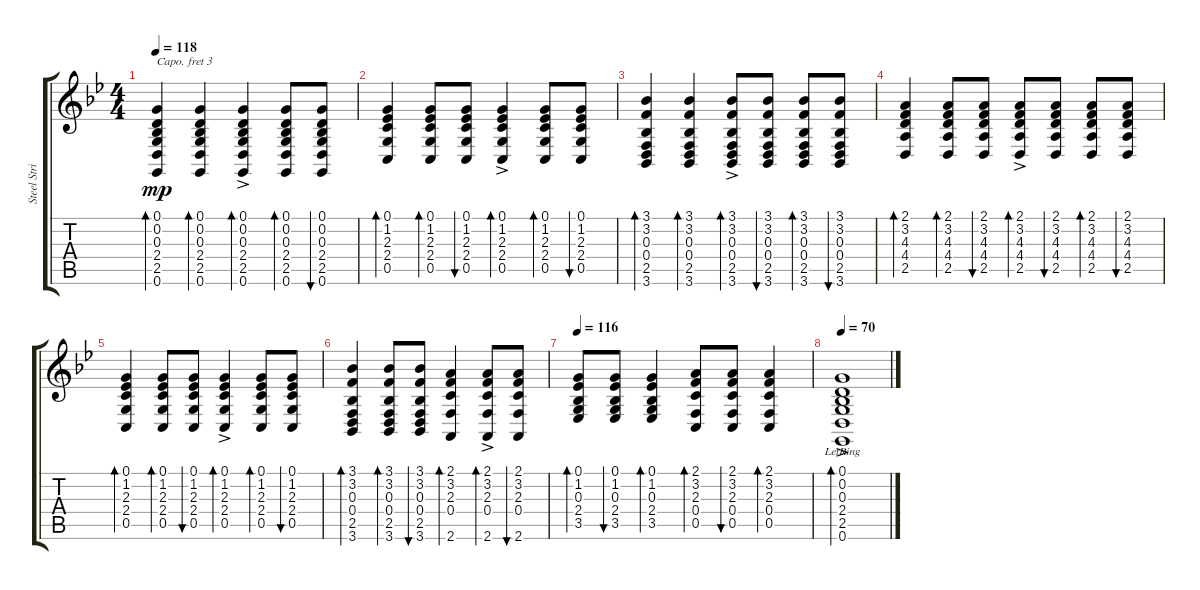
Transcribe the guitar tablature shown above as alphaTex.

\track ("Steel String Guitar" "Steel Stri") {instrument voiceoohs}
\staff {score tabs}
\capo 3
\tuning (E4 B3 G3 D3 A2 E2) {hide}
\ts (4 4)
\tempo 118
\clef g2
\ks gminor
(0.1 0.2 0.3 2.4 2.5 0.6).4{bd 60 dy mp} (0.1 0.2 0.3 2.4 2.5 0.6).4{bd 60} (0.1{ac} 0.2{ac} 0.3{ac} 2.4{ac} 2.5{ac} 0.6{ac}).4{bd 60} (0.1 0.2 0.3 2.4 2.5 0.6).8{bd 60} (0.1 0.2 0.3 2.4 2.5 0.6).8{bu 60} |
(0.1 1.2 2.3 2.4 0.5).4{bd 60} (0.1 1.2 2.3 2.4 0.5).8{bd 60} (0.1 1.2 2.3 2.4 0.5).8{bu 60} (0.1{ac} 1.2{ac} 2.3{ac} 2.4{ac} 0.5{ac}).4{bd 60} (0.1 1.2 2.3 2.4 0.5).8{bd 60} (0.1 1.2 2.3 2.4 0.5).8{bu 60} |
(3.1 3.2 0.3 0.4 2.5 3.6).4{bd 60} (3.1 3.2 0.3 0.4 2.5 3.6).4{bd 60} (3.1{ac} 3.2{ac} 0.3{ac} 0.4{ac} 2.5{ac} 3.6{ac}).8{bd 60} (3.1 3.2 0.3 0.4 2.5 3.6).8{bu 60} (3.1 3.2 0.3 0.4 2.5 3.6).8{bd 60} (3.1 3.2 0.3 0.4 2.5 3.6).8{bu 60} |
(2.1 3.2 4.3 4.4 2.5).4{bd 60} (2.1 3.2 4.3 4.4 2.5).8{bd 60} (2.1 3.2 4.3 4.4 2.5).8{bu 60} (2.1{ac} 3.2{ac} 4.3{ac} 4.4{ac} 2.5{ac}).8{bd 60} (2.1 3.2 4.3 4.4 2.5).8{bu 60} (2.1 3.2 4.3 4.4 2.5).8{bd 60} (2.1 3.2 4.3 4.4 2.5).8{bu 60} |
(0.1 1.2 2.3 2.4 0.5).4{bd 60} (0.1 1.2 2.3 2.4 0.5).8{bd 60} (0.1 1.2 2.3 2.4 0.5).8{bu 60} (0.1{ac} 1.2{ac} 2.3{ac} 2.4{ac} 0.5{ac}).4{bd 60} (0.1 1.2 2.3 2.4 0.5).8{bd 60} (0.1 1.2 2.3 2.4 0.5).8{bu 60} |
(3.1 3.2 0.3 0.4 2.5 3.6).4{bd 60} (3.1 3.2 0.3 0.4 2.5 3.6).8{bd 60} (3.1 3.2 0.3 0.4 2.5 3.6).8{bu 60} (2.1 3.2 2.3 0.4 2.6).4{bd 60} (2.1{ac} 3.2{ac} 2.3{ac} 0.4{ac} 2.6{ac}).8{bd 60} (2.1 3.2 2.3 0.4 2.6).8{bu 60} |
\tempo 116
(0.1 1.2 0.3 2.4 3.5).8{bd 60} (0.1 1.2 0.3 2.4 3.5).8{bu 60} (0.1 1.2 0.3 2.4 3.5).4{bd 60} (2.1 3.2 2.3 0.4 0.5).8{bd 60} (2.1 3.2 2.3 0.4 0.5).8{bu 60} (2.1 3.2 2.3 0.4 0.5).4{bd 60} |
\tempo 70
(0.1{ac lr} 0.2{ac lr} 0.3{ac lr} 2.4{ac lr} 2.5{ac lr} 0.6{ac lr}).1{bd 60}
